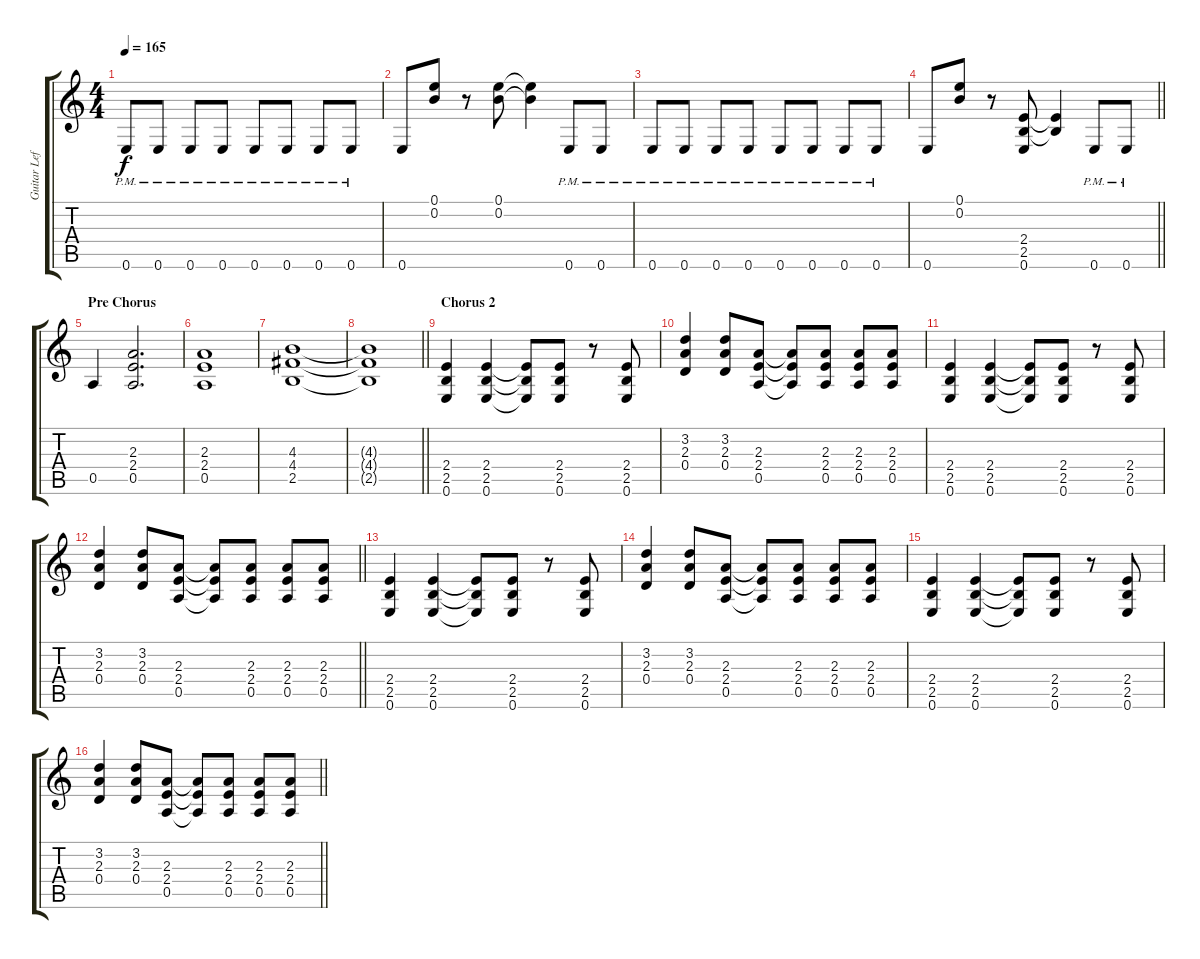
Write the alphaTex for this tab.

\track ("Guitar Left" "Guitar Lef") {instrument overdrivenguitar}
\staff {score tabs}
\tuning (E4 B3 G3 D3 A2 E2) {hide}
\ts (4 4)
\tempo 165
\clef g2
\ks c
0.6{pm}.8{dy f} 0.6{pm}.8 0.6{pm}.8 0.6{pm}.8 0.6{pm}.8 0.6{pm}.8 0.6{pm}.8 0.6{pm}.8 |
0.6.8 (0.1 0.2).8 r.8 (0.1 0.2).8 (0.1{t} 0.2{t}).4 0.6{pm}.8 0.6{pm}.8 |
0.6{pm}.8 0.6{pm}.8 0.6{pm}.8 0.6{pm}.8 0.6{pm}.8 0.6{pm}.8 0.6{pm}.8 0.6{pm}.8 |
\barLineRight lightlight
0.6.8 (0.1 0.2).8 r.8 (2.4 2.5 0.6).8 (2.4{t} 2.5{t}).4 0.6{pm}.8 0.6{pm}.8 |
\section ("" "Pre Chorus")
0.5.4 (2.3 2.4 0.5).2{d} |
(2.3 2.4 0.5).1 |
(4.3 4.4 2.5).1 |
\barLineRight lightlight
(4.3{t} 4.4{t} 2.5{t}).1 |
\section ("" "Chorus 2")
(2.4 2.5 0.6).4 (2.4 2.5 0.6).4 (2.4{t} 2.5{t} 0.6{t}).8 (2.4 2.5 0.6).8 r.8 (2.4 2.5 0.6).8 |
(3.2 2.3 0.4).4 (3.2 2.3 0.4).8 (2.3 2.4 0.5).8 (2.3{t} 2.4{t} 0.5{t}).8 (2.3 2.4 0.5).8 (2.3 2.4 0.5).8 (2.3 2.4 0.5).8 |
(2.4 2.5 0.6).4 (2.4 2.5 0.6).4 (2.4{t} 2.5{t} 0.6{t}).8 (2.4 2.5 0.6).8 r.8 (2.4 2.5 0.6).8 |
\barLineRight lightlight
(3.2 2.3 0.4).4 (3.2 2.3 0.4).8 (2.3 2.4 0.5).8 (2.3{t} 2.4{t} 0.5{t}).8 (2.3 2.4 0.5).8 (2.3 2.4 0.5).8 (2.3 2.4 0.5).8 |
(2.4 2.5 0.6).4 (2.4 2.5 0.6).4 (2.4{t} 2.5{t} 0.6{t}).8 (2.4 2.5 0.6).8 r.8 (2.4 2.5 0.6).8 |
(3.2 2.3 0.4).4 (3.2 2.3 0.4).8 (2.3 2.4 0.5).8 (2.3{t} 2.4{t} 0.5{t}).8 (2.3 2.4 0.5).8 (2.3 2.4 0.5).8 (2.3 2.4 0.5).8 |
(2.4 2.5 0.6).4 (2.4 2.5 0.6).4 (2.4{t} 2.5{t} 0.6{t}).8 (2.4 2.5 0.6).8 r.8 (2.4 2.5 0.6).8 |
\barLineRight lightlight
(3.2 2.3 0.4).4 (3.2 2.3 0.4).8 (2.3 2.4 0.5).8 (2.3{t} 2.4{t} 0.5{t}).8 (2.3 2.4 0.5).8 (2.3 2.4 0.5).8 (2.3 2.4 0.5).8
